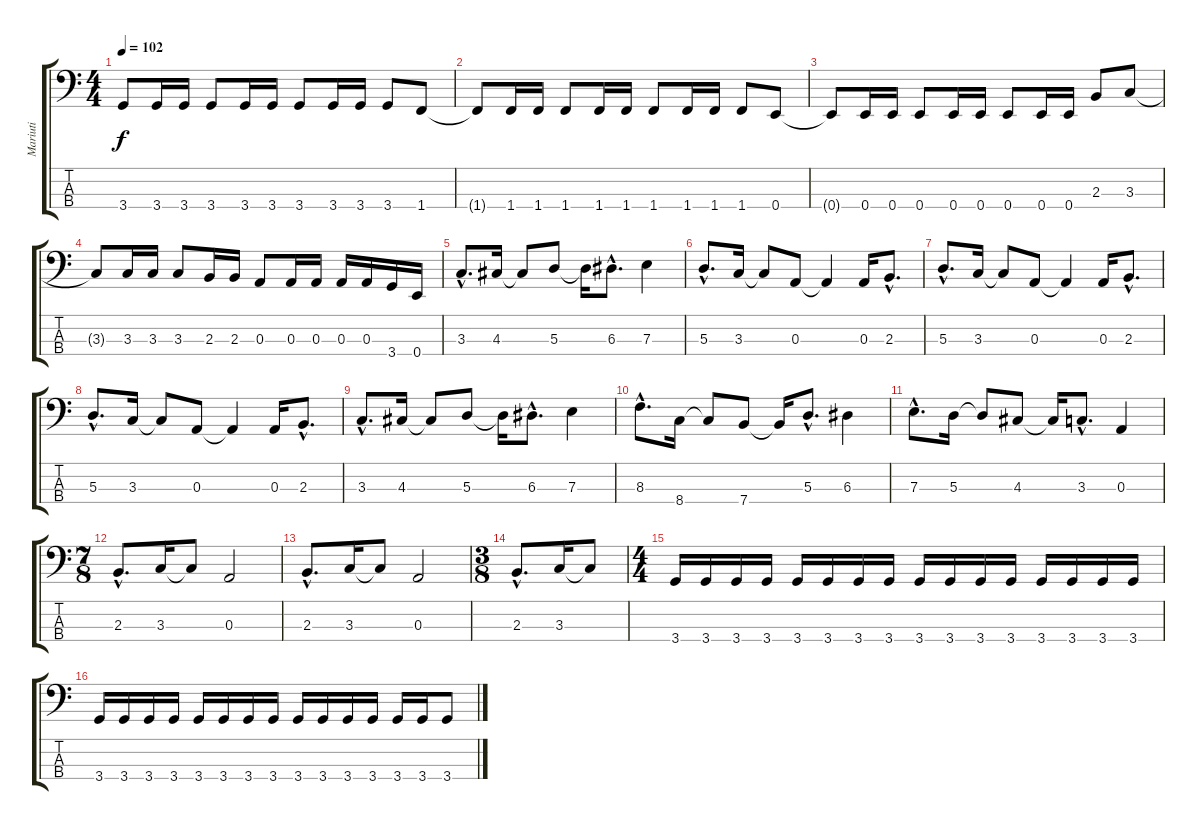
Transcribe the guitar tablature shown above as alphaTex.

\track ("Mariuti" "Mariuti") {instrument electricbasspick}
\staff {score tabs}
\tuning (G2 D2 A1 E1) {hide}
\ts (4 4)
\tempo 102
\clef f4
\ks c
3.4.8{dy f} 3.4.16 3.4.16 3.4.8 3.4.16 3.4.16 3.4.8 3.4.16 3.4.16 3.4.8 1.4.8 |
1.4{t}.8 1.4.16 1.4.16 1.4.8 1.4.16 1.4.16 1.4.8 1.4.16 1.4.16 1.4.8 0.4.8 |
0.4{t}.8 0.4.16 0.4.16 0.4.8 0.4.16 0.4.16 0.4.8 0.4.16 0.4.16 2.3.8 3.3.8 |
3.3{t}.8 3.3.16 3.3.16 3.3.8 2.3.16 2.3.16 0.3.8 0.3.16 0.3.16 0.3.16 0.3.16 3.4.16 0.4.16 |
3.3{hac}.8{d} 4.3.16 4.3{t}.8 5.3.8 5.3{t}.16 6.3{hac}.8{d} 7.3.4 |
5.3{hac}.8{d} 3.3.16 3.3{t}.8 0.3.8 0.3{t}.4 0.3.16 2.3{hac}.8{d} |
5.3{hac}.8{d} 3.3.16 3.3{t}.8 0.3.8 0.3{t}.4 0.3.16 2.3{hac}.8{d} |
5.3{hac}.8{d} 3.3.16 3.3{t}.8 0.3.8 0.3{t}.4 0.3.16 2.3{hac}.8{d} |
3.3{hac}.8{d} 4.3.16 4.3{t}.8 5.3.8 5.3{t}.16 6.3{hac}.8{d} 7.3.4 |
8.3{hac}.8{d} 8.4.16 8.4{t}.8 7.4.8 7.4{t}.16 5.3{hac}.8{d} 6.3.4 |
7.3{hac}.8{d} 5.3.16 5.3{t}.8 4.3.8 4.3{t}.16 3.3{hac}.8{d} 0.3.4 |
\ts (7 8)
2.3{hac}.8{d} 3.3.16 3.3{t}.8 0.3.2 |
2.3{hac}.8{d} 3.3.16 3.3{t}.8 0.3.2 |
\ts (3 8)
2.3{hac}.8{d} 3.3.16 3.3{t}.8 |
\ts (4 4)
3.4.16 3.4.16 3.4.16 3.4.16 3.4.16 3.4.16 3.4.16 3.4.16 3.4.16 3.4.16 3.4.16 3.4.16 3.4.16 3.4.16 3.4.16 3.4.16 |
3.4.16 3.4.16 3.4.16 3.4.16 3.4.16 3.4.16 3.4.16 3.4.16 3.4.16 3.4.16 3.4.16 3.4.16 3.4.16 3.4.16 3.4.8
